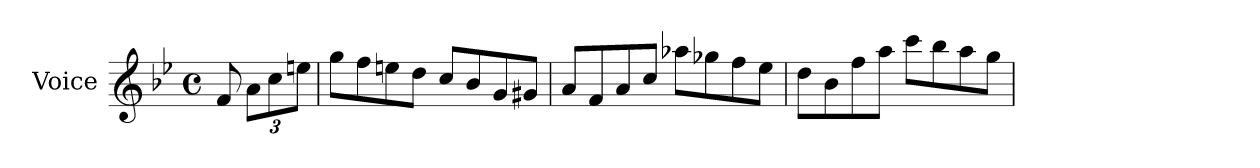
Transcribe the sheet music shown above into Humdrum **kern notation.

**kern
*part1
*staff1
*I"Voice
*I'Voice
*clefG2
*k[b-e-]
*M4/4
*met(c)
=
8f/
12a\L
12cc\
12een\J
=1
8gg\L
8ff\
8een\
8dd\J
8cc/L
8b-/
8g/
8g#X/J
=2
8a/L
8f/
8a/
8cc/J
8aa-X\L
8gg-X\
8ff\
8ee-\J
=3
8dd\L
8b-\
8ff\
8aa\J
8ccc\L
8bb-\
8aa\
8gg\J
=
*-
